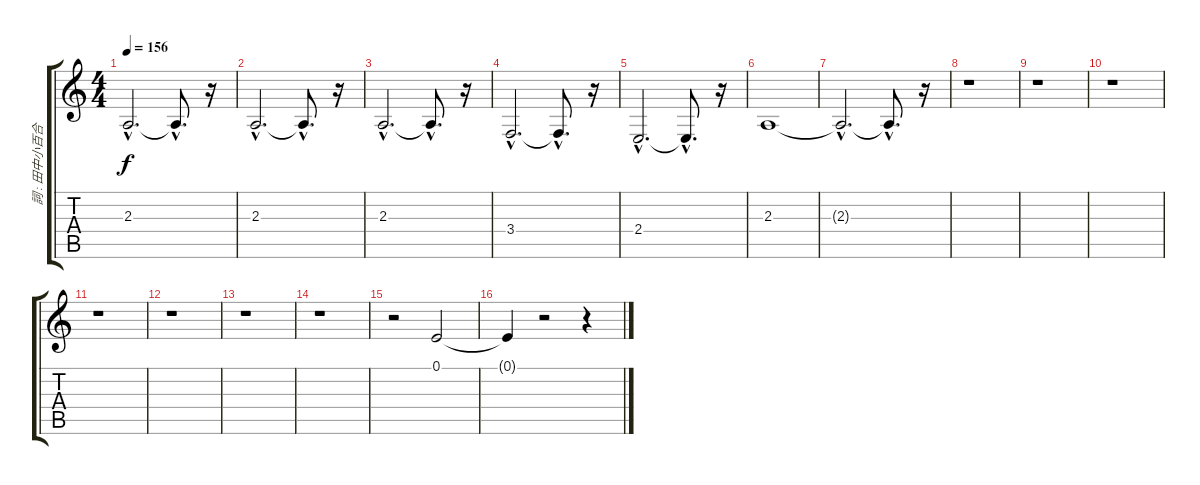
\track ("詞 : 田中小百合" "詞 : 田中小百合") {instrument brasssection}
\staff {score tabs}
\tuning (E4 B3 G3 D3 A2 E2) {hide}
\ts (4 4)
\tempo 156
\clef g2
\ks c
2.3{hac}.2{d dy f} 2.3{hac t}.8{d} r.16 |
2.3{hac}.2{d} 2.3{hac t}.8{d} r.16 |
2.3{hac}.2{d} 2.3{hac t}.8{d} r.16 |
3.4{hac}.2{d} 3.4{hac t}.8{d} r.16 |
2.4{hac}.2{d} 2.4{hac t}.8{d} r.16 |
2.3.1 |
2.3{hac t}.2{d} 2.3{hac t}.8{d} r.16 |
r.1 |
r.1 |
r.1 |
r.1 |
r.1 |
r.1 |
r.1 |
r.2 0.1.2 |
0.1{t}.4 r.2 r.4
